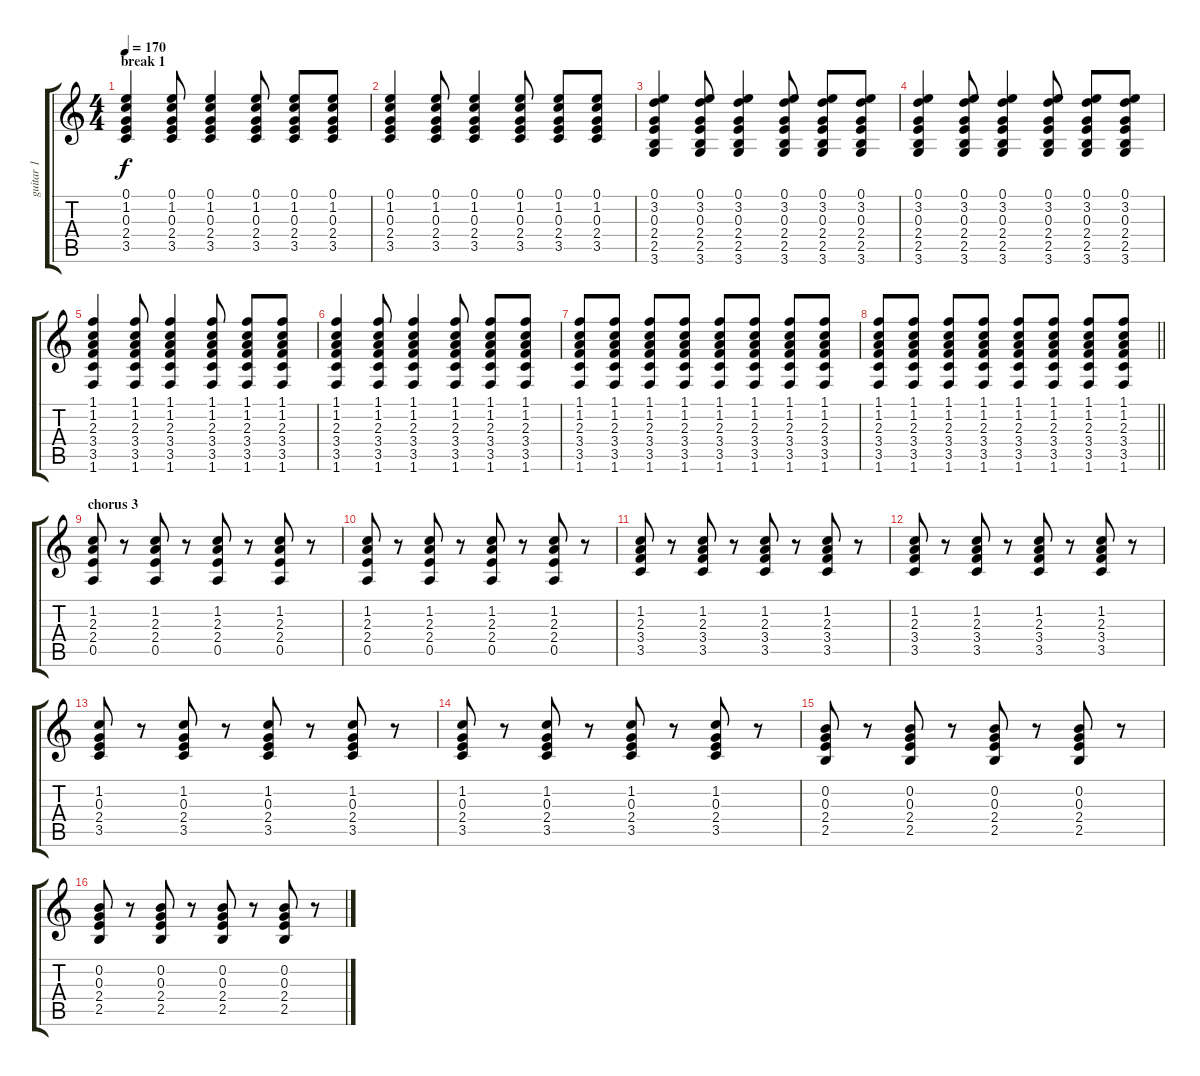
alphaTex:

\track ("guitar 1" "guitar 1") {instrument acousticguitarnylon}
\staff {score tabs}
\tuning (E4 B3 G3 D3 A2 E2) {hide}
\ts (4 4)
\section ("" "break 1")
\tempo 170
\clef g2
\ks c
(0.1 1.2 0.3 2.4 3.5).4{dy f volume 8} (0.1 1.2 0.3 2.4 3.5).8 (0.1 1.2 0.3 2.4 3.5).4 (0.1 1.2 0.3 2.4 3.5).8 (0.1 1.2 0.3 2.4 3.5).8 (0.1 1.2 0.3 2.4 3.5).8 |
(0.1 1.2 0.3 2.4 3.5).4 (0.1 1.2 0.3 2.4 3.5).8 (0.1 1.2 0.3 2.4 3.5).4 (0.1 1.2 0.3 2.4 3.5).8 (0.1 1.2 0.3 2.4 3.5).8 (0.1 1.2 0.3 2.4 3.5).8 |
(0.1 3.2 0.3 2.4 2.5 3.6).4 (0.1 3.2 0.3 2.4 2.5 3.6).8 (0.1 3.2 0.3 2.4 2.5 3.6).4 (0.1 3.2 0.3 2.4 2.5 3.6).8 (0.1 3.2 0.3 2.4 2.5 3.6).8 (0.1 3.2 0.3 2.4 2.5 3.6).8 |
(0.1 3.2 0.3 2.4 2.5 3.6).4 (0.1 3.2 0.3 2.4 2.5 3.6).8 (0.1 3.2 0.3 2.4 2.5 3.6).4 (0.1 3.2 0.3 2.4 2.5 3.6).8 (0.1 3.2 0.3 2.4 2.5 3.6).8 (0.1 3.2 0.3 2.4 2.5 3.6).8 |
(1.1 1.2 2.3 3.4 3.5 1.6).4 (1.1 1.2 2.3 3.4 3.5 1.6).8 (1.1 1.2 2.3 3.4 3.5 1.6).4 (1.1 1.2 2.3 3.4 3.5 1.6).8 (1.1 1.2 2.3 3.4 3.5 1.6).8 (1.1 1.2 2.3 3.4 3.5 1.6).8 |
(1.1 1.2 2.3 3.4 3.5 1.6).4 (1.1 1.2 2.3 3.4 3.5 1.6).8 (1.1 1.2 2.3 3.4 3.5 1.6).4 (1.1 1.2 2.3 3.4 3.5 1.6).8 (1.1 1.2 2.3 3.4 3.5 1.6).8 (1.1 1.2 2.3 3.4 3.5 1.6).8 |
(1.1 1.2 2.3 3.4 3.5 1.6).8 (1.1 1.2 2.3 3.4 3.5 1.6).8 (1.1 1.2 2.3 3.4 3.5 1.6).8 (1.1 1.2 2.3 3.4 3.5 1.6).8 (1.1 1.2 2.3 3.4 3.5 1.6).8 (1.1 1.2 2.3 3.4 3.5 1.6).8 (1.1 1.2 2.3 3.4 3.5 1.6).8 (1.1 1.2 2.3 3.4 3.5 1.6).8 |
\barLineRight lightlight
(1.1 1.2 2.3 3.4 3.5 1.6).8 (1.1 1.2 2.3 3.4 3.5 1.6).8 (1.1 1.2 2.3 3.4 3.5 1.6).8 (1.1 1.2 2.3 3.4 3.5 1.6).8 (1.1 1.2 2.3 3.4 3.5 1.6).8 (1.1 1.2 2.3 3.4 3.5 1.6).8 (1.1 1.2 2.3 3.4 3.5 1.6).8 (1.1 1.2 2.3 3.4 3.5 1.6).8 |
\section ("" "chorus 3")
(1.2 2.3 2.4 0.5).8{volume 14 instrument electricguitarjazz} r.8 (1.2 2.3 2.4 0.5).8 r.8 (1.2 2.3 2.4 0.5).8 r.8 (1.2 2.3 2.4 0.5).8 r.8 |
(1.2 2.3 2.4 0.5).8 r.8 (1.2 2.3 2.4 0.5).8 r.8 (1.2 2.3 2.4 0.5).8 r.8 (1.2 2.3 2.4 0.5).8 r.8 |
(1.2 2.3 3.4 3.5).8 r.8 (1.2 2.3 3.4 3.5).8 r.8 (1.2 2.3 3.4 3.5).8 r.8 (1.2 2.3 3.4 3.5).8 r.8 |
(1.2 2.3 3.4 3.5).8 r.8 (1.2 2.3 3.4 3.5).8 r.8 (1.2 2.3 3.4 3.5).8 r.8 (1.2 2.3 3.4 3.5).8 r.8 |
(1.2 0.3 2.4 3.5).8 r.8 (1.2 0.3 2.4 3.5).8 r.8 (1.2 0.3 2.4 3.5).8 r.8 (1.2 0.3 2.4 3.5).8 r.8 |
(1.2 0.3 2.4 3.5).8 r.8 (1.2 0.3 2.4 3.5).8 r.8 (1.2 0.3 2.4 3.5).8 r.8 (1.2 0.3 2.4 3.5).8 r.8 |
(0.2 0.3 2.4 2.5).8 r.8 (0.2 0.3 2.4 2.5).8 r.8 (0.2 0.3 2.4 2.5).8 r.8 (0.2 0.3 2.4 2.5).8 r.8 |
(0.2 0.3 2.4 2.5).8 r.8 (0.2 0.3 2.4 2.5).8 r.8 (0.2 0.3 2.4 2.5).8 r.8 (0.2 0.3 2.4 2.5).8 r.8
